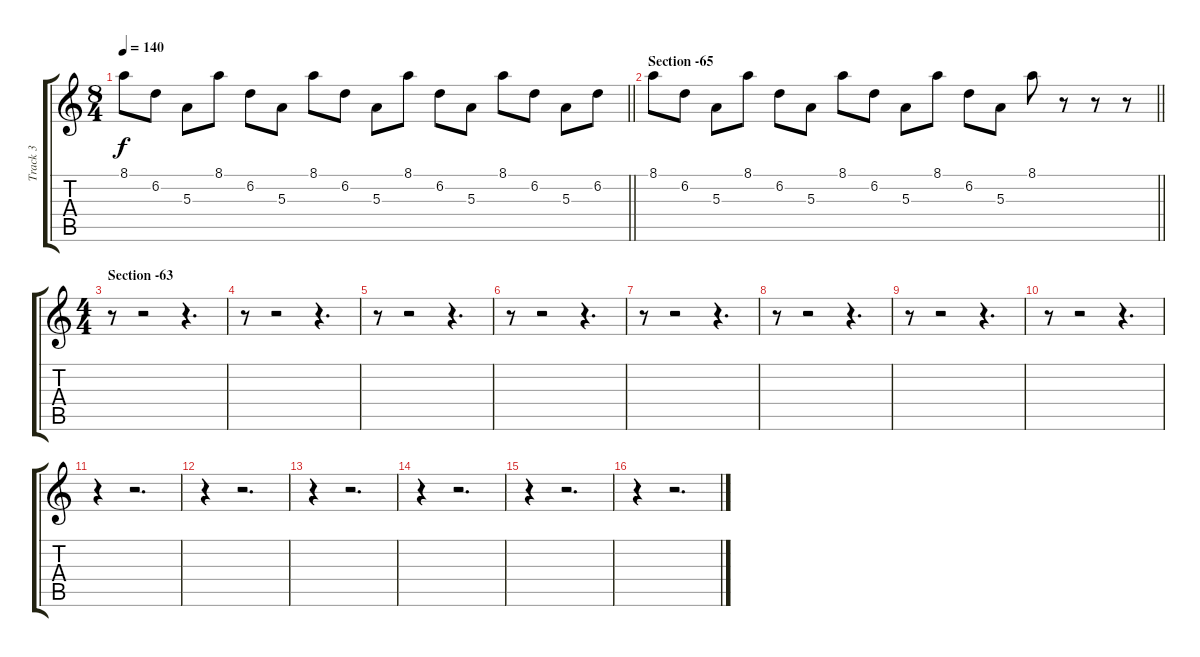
\track ("Track 3" "Track 3") {instrument electricguitarclean}
\staff {score tabs}
\tuning (Db4 Ab3 E3 B2 Gb2 B1) {hide}
\ts (8 4)
\tempo 140
\clef g2
\barLineRight lightlight
\ks c
8.1.8{dy f} 6.2.8 5.3.8 8.1.8 6.2.8 5.3.8 8.1.8 6.2.8 5.3.8 8.1.8 6.2.8 5.3.8 8.1.8 6.2.8 5.3.8 6.2.8 |
\section ("" "Section -65")
\barLineRight lightlight
8.1.8 6.2.8 5.3.8 8.1.8 6.2.8 5.3.8 8.1.8 6.2.8 5.3.8 8.1.8 6.2.8 5.3.8 8.1.8 r.8 r.8 r.8 |
\ts (4 4)
\section ("" "Section -63")
r.8 r.2 r.4{d} |
r.8 r.2 r.4{d} |
r.8 r.2 r.4{d} |
r.8 r.2 r.4{d} |
r.8 r.2 r.4{d} |
r.8 r.2 r.4{d} |
r.8 r.2 r.4{d} |
r.8 r.2 r.4{d} |
r.4 r.2{d} |
r.4 r.2{d} |
r.4 r.2{d} |
r.4 r.2{d} |
r.4 r.2{d} |
r.4 r.2{d}
